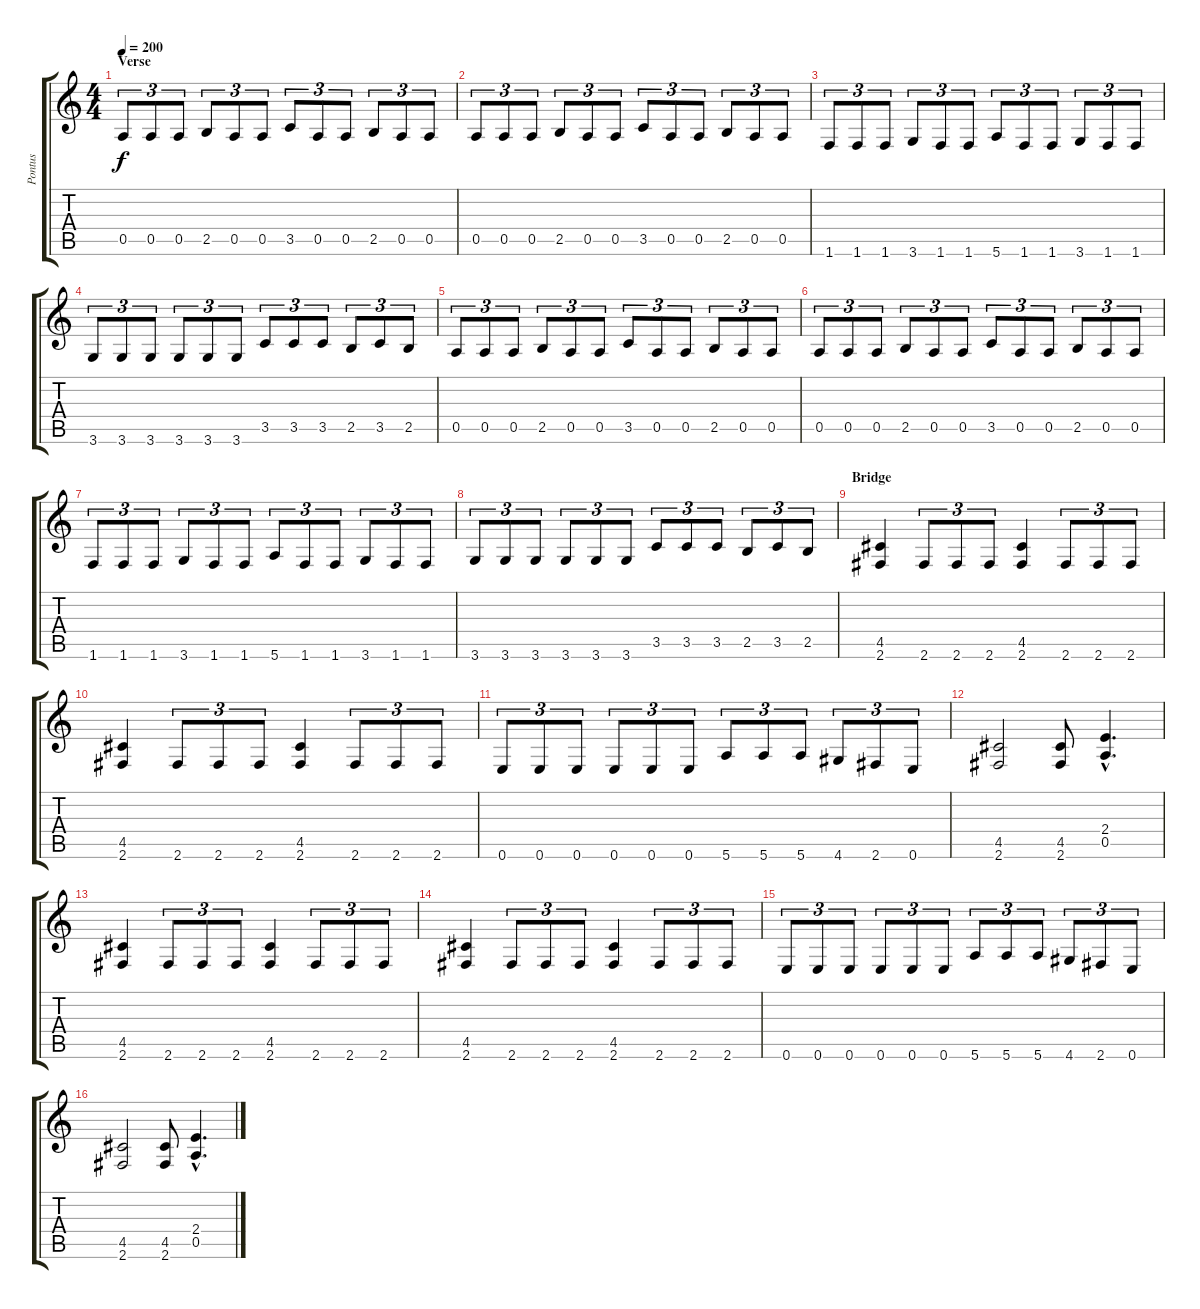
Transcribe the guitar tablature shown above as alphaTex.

\track ("Pontus" "Pontus") {instrument distortionguitar}
\staff {score tabs}
\tuning (E4 B3 G3 D3 A2 E2) {hide}
\ts (4 4)
\section ("" "Verse")
\tempo 200
\clef g2
\ks c
0.5.8{tu (3 2) dy f} 0.5.8{tu (3 2)} 0.5.8{tu (3 2)} 2.5.8{tu (3 2)} 0.5.8{tu (3 2)} 0.5.8{tu (3 2)} 3.5.8{tu (3 2)} 0.5.8{tu (3 2)} 0.5.8{tu (3 2)} 2.5.8{tu (3 2)} 0.5.8{tu (3 2)} 0.5.8{tu (3 2)} |
0.5.8{tu (3 2)} 0.5.8{tu (3 2)} 0.5.8{tu (3 2)} 2.5.8{tu (3 2)} 0.5.8{tu (3 2)} 0.5.8{tu (3 2)} 3.5.8{tu (3 2)} 0.5.8{tu (3 2)} 0.5.8{tu (3 2)} 2.5.8{tu (3 2)} 0.5.8{tu (3 2)} 0.5.8{tu (3 2)} |
1.6.8{tu (3 2)} 1.6.8{tu (3 2)} 1.6.8{tu (3 2)} 3.6.8{tu (3 2)} 1.6.8{tu (3 2)} 1.6.8{tu (3 2)} 5.6.8{tu (3 2)} 1.6.8{tu (3 2)} 1.6.8{tu (3 2)} 3.6.8{tu (3 2)} 1.6.8{tu (3 2)} 1.6.8{tu (3 2)} |
3.6.8{tu (3 2)} 3.6.8{tu (3 2)} 3.6.8{tu (3 2)} 3.6.8{tu (3 2)} 3.6.8{tu (3 2)} 3.6.8{tu (3 2)} 3.5.8{tu (3 2)} 3.5.8{tu (3 2)} 3.5.8{tu (3 2)} 2.5.8{tu (3 2)} 3.5.8{tu (3 2)} 2.5.8{tu (3 2)} |
0.5.8{tu (3 2)} 0.5.8{tu (3 2)} 0.5.8{tu (3 2)} 2.5.8{tu (3 2)} 0.5.8{tu (3 2)} 0.5.8{tu (3 2)} 3.5.8{tu (3 2)} 0.5.8{tu (3 2)} 0.5.8{tu (3 2)} 2.5.8{tu (3 2)} 0.5.8{tu (3 2)} 0.5.8{tu (3 2)} |
0.5.8{tu (3 2)} 0.5.8{tu (3 2)} 0.5.8{tu (3 2)} 2.5.8{tu (3 2)} 0.5.8{tu (3 2)} 0.5.8{tu (3 2)} 3.5.8{tu (3 2)} 0.5.8{tu (3 2)} 0.5.8{tu (3 2)} 2.5.8{tu (3 2)} 0.5.8{tu (3 2)} 0.5.8{tu (3 2)} |
1.6.8{tu (3 2)} 1.6.8{tu (3 2)} 1.6.8{tu (3 2)} 3.6.8{tu (3 2)} 1.6.8{tu (3 2)} 1.6.8{tu (3 2)} 5.6.8{tu (3 2)} 1.6.8{tu (3 2)} 1.6.8{tu (3 2)} 3.6.8{tu (3 2)} 1.6.8{tu (3 2)} 1.6.8{tu (3 2)} |
3.6.8{tu (3 2)} 3.6.8{tu (3 2)} 3.6.8{tu (3 2)} 3.6.8{tu (3 2)} 3.6.8{tu (3 2)} 3.6.8{tu (3 2)} 3.5.8{tu (3 2)} 3.5.8{tu (3 2)} 3.5.8{tu (3 2)} 2.5.8{tu (3 2)} 3.5.8{tu (3 2)} 2.5.8{tu (3 2)} |
\section ("" "Bridge")
(4.5 2.6).4 2.6.8{tu (3 2)} 2.6.8{tu (3 2)} 2.6.8{tu (3 2)} (4.5 2.6).4 2.6.8{tu (3 2)} 2.6.8{tu (3 2)} 2.6.8{tu (3 2)} |
(4.5 2.6).4 2.6.8{tu (3 2)} 2.6.8{tu (3 2)} 2.6.8{tu (3 2)} (4.5 2.6).4 2.6.8{tu (3 2)} 2.6.8{tu (3 2)} 2.6.8{tu (3 2)} |
0.6.8{tu (3 2)} 0.6.8{tu (3 2)} 0.6.8{tu (3 2)} 0.6.8{tu (3 2)} 0.6.8{tu (3 2)} 0.6.8{tu (3 2)} 5.6.8{tu (3 2)} 5.6.8{tu (3 2)} 5.6.8{tu (3 2)} 4.6.8{tu (3 2)} 2.6.8{tu (3 2)} 0.6.8{tu (3 2)} |
(4.5 2.6).2 (4.5 2.6).8 (2.4{hac} 0.5{hac}).4{d} |
(4.5 2.6).4 2.6.8{tu (3 2)} 2.6.8{tu (3 2)} 2.6.8{tu (3 2)} (4.5 2.6).4 2.6.8{tu (3 2)} 2.6.8{tu (3 2)} 2.6.8{tu (3 2)} |
(4.5 2.6).4 2.6.8{tu (3 2)} 2.6.8{tu (3 2)} 2.6.8{tu (3 2)} (4.5 2.6).4 2.6.8{tu (3 2)} 2.6.8{tu (3 2)} 2.6.8{tu (3 2)} |
0.6.8{tu (3 2)} 0.6.8{tu (3 2)} 0.6.8{tu (3 2)} 0.6.8{tu (3 2)} 0.6.8{tu (3 2)} 0.6.8{tu (3 2)} 5.6.8{tu (3 2)} 5.6.8{tu (3 2)} 5.6.8{tu (3 2)} 4.6.8{tu (3 2)} 2.6.8{tu (3 2)} 0.6.8{tu (3 2)} |
(4.5 2.6).2 (4.5 2.6).8 (2.4{hac} 0.5{hac}).4{d}
